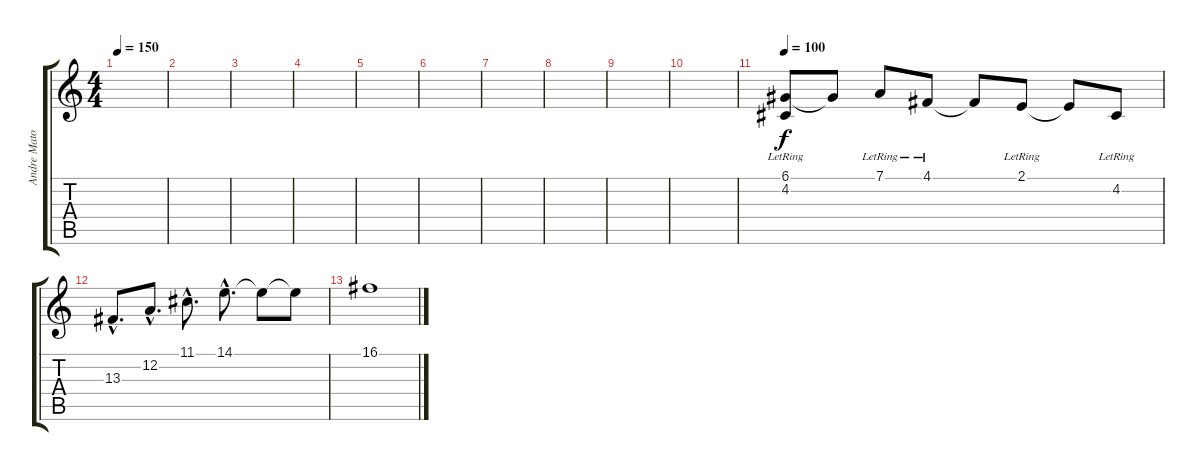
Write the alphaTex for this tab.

\track ("Andre Matos/Piano" "Andre Mato") {instrument acousticgrandpiano}
\staff {score tabs}
\tuning (D4 A3 F3 C3 G2 D2) {hide}
\ts (4 4)
\tempo 150
\clef g2
\ks c
|
|
|
|
|
|
|
|
|
|
\tempo 100
(6.1{lr} 4.2{lr}).8 6.1{t}.8 7.1{lr}.8 4.1{lr}.8 4.1{t}.8 2.1{lr}.8 2.1{t}.8 4.2{lr}.8 |
13.3{hac}.8{d} 12.2{hac}.8{d} 11.1{hac}.8{d} 14.1{hac}.8{d} 14.1{t}.8 14.1{t}.8 |
16.1.1
